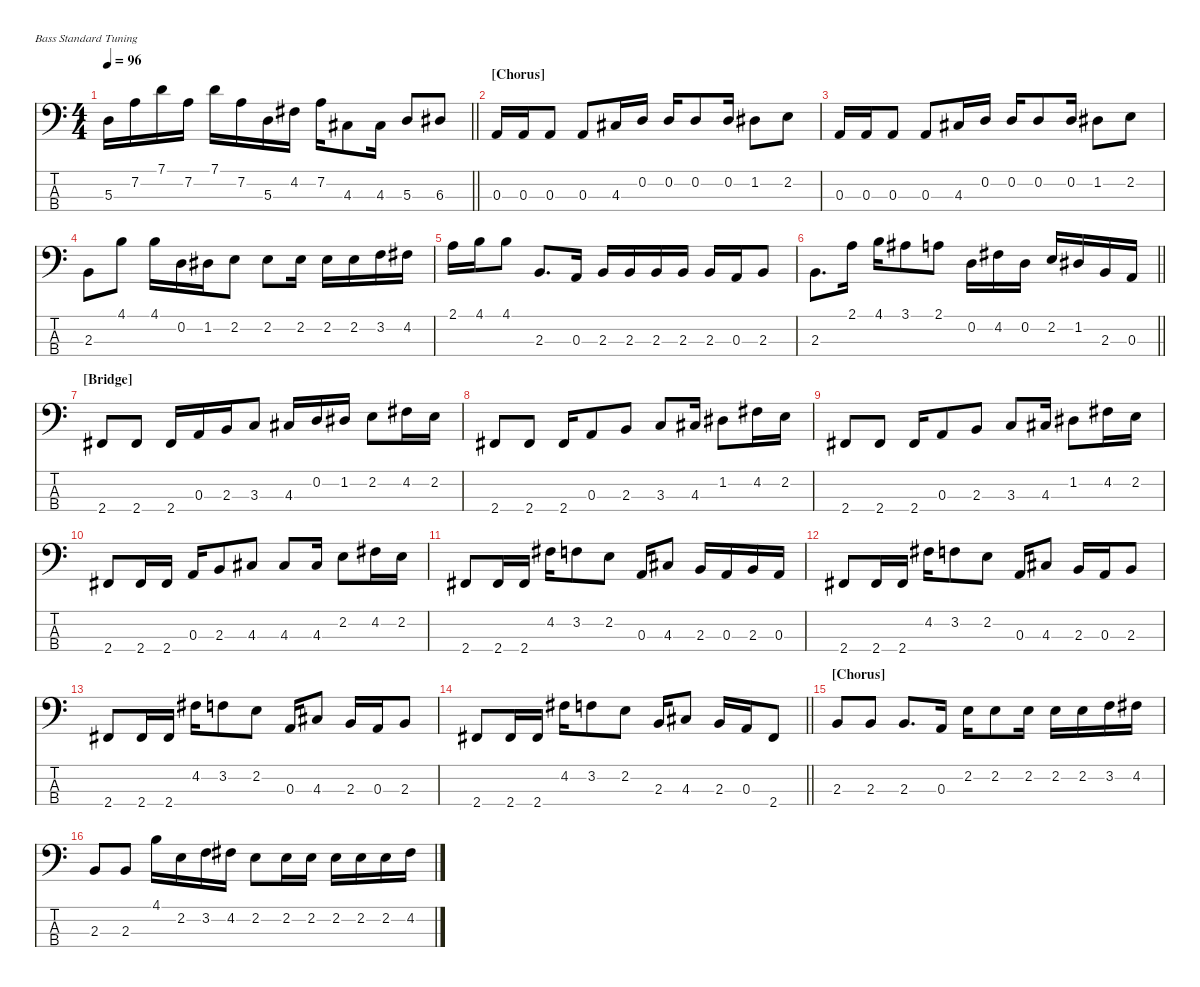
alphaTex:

\defaultSystemsLayout 4
\hideDynamics
\bracketExtendMode nobrackets
\singleTrackTrackNamePolicy hidden
\multiTrackTrackNamePolicy hidden
\firstSystemTrackNameMode fullname
\firstSystemTrackNameOrientation horizontal
\otherSystemsTrackNameOrientation horizontal
\track ("bass" "el.bs.") {instrument electricbassfinger}
\staff {score tabs}
\tuning (G2 D2 A1 E1)
\ts (4 4)
\tempo 96
\clef f4
\barLineRight lightlight
\ks c
5.3.16{dy ff beam Down} 7.2.16{beam Down} 7.1.16{beam Down} 7.2.16{beam Down} 7.1.16{beam Down} 7.2.16{beam Down} 5.3.16{beam Down} 4.2{acc #}.16{beam Down} 7.2.16{beam Down} 4.3{acc #}.8{beam Down} 4.3{acc #}.16{beam Down} 5.3.8{beam Up} 6.3{acc #}.8{beam Up} |
\section ("" "[Chorus]")
0.3.16{beam Up} 0.3.16{beam Up} 0.3.8{beam Up} 0.3.8{beam Up} 4.3{acc #}.16{beam Up} 0.2.16{beam Up} 0.2.16{beam Up} 0.2.8{beam Up} 0.2.16{beam Up} 1.2{acc #}.8{beam Down} 2.2.8{beam Down} |
0.3.16{beam Up} 0.3.16{beam Up} 0.3.8{beam Up} 0.3.8{beam Up} 4.3{acc #}.16{beam Up} 0.2.16{beam Up} 0.2.16{beam Up} 0.2.8{beam Up} 0.2.16{beam Up} 1.2{acc #}.8{beam Down} 2.2.8{beam Down} |
2.3.8{beam Down} 4.1.8{beam Down} 4.1.16{beam Down} 0.2.16{beam Down} 1.2{acc #}.16{beam Down} 2.2.8{beam Down} 2.2.8{beam Down} 2.2.16{beam Down} 2.2.16{beam Down} 2.2.16{beam Down} 3.2.16{beam Down} 4.2{acc #}.16{beam Down} |
2.1.16{beam Down} 4.1.16{beam Down} 4.1.8{beam Down} 2.3.8{d beam Up} 0.3.16{beam Up} 2.3.16{beam Up} 2.3.16{beam Up} 2.3.16{beam Up} 2.3.16{beam Up} 2.3.16{beam Up} 0.3.16{beam Up} 2.3.8{beam Up} |
\barLineRight lightlight
2.3.8{d beam Down} 2.1.16{beam Down} 4.1.16{beam Down} 3.1{acc #}.8{beam Down} 2.1.8{beam Down} 0.2.16{beam Down} 4.2{acc #}.16{beam Down} 0.2.16{beam Down} 2.2.16{beam Up} 1.2{acc #}.16{beam Up} 2.3.16{beam Up} 0.3.16{beam Up} |
\section ("" "[Bridge]")
2.4{acc #}.8{beam Up} 2.4{acc #}.8{beam Up} 2.4{acc #}.16{beam Up} 0.3.16{beam Up} 2.3.16{beam Up} 3.3.8{beam Up} 4.3{acc #}.16{beam Up} 0.2.16{beam Up} 1.2{acc #}.16{beam Up} 2.2.8{beam Down} 4.2{acc #}.16{beam Down} 2.2.16{beam Down} |
2.4{acc #}.8{beam Up} 2.4{acc #}.8{beam Up} 2.4{acc #}.16{beam Up} 0.3.8{beam Up} 2.3.8{beam Up} 3.3.8{beam Up} 4.3{acc #}.16{beam Up} 1.2{acc #}.8{beam Down} 4.2{acc #}.16{beam Down} 2.2.16{beam Down} |
2.4{acc #}.8{beam Up} 2.4{acc #}.8{beam Up} 2.4{acc #}.16{beam Up} 0.3.8{beam Up} 2.3.8{beam Up} 3.3.8{beam Up} 4.3{acc #}.16{beam Up} 1.2{acc #}.8{beam Down} 4.2{acc #}.16{beam Down} 2.2.16{beam Down} |
2.4{acc #}.8{beam Up} 2.4{acc #}.16{beam Up} 2.4{acc #}.16{beam Up} 0.3.16{beam Up} 2.3.8{beam Up} 4.3{acc #}.8{beam Up} 4.3{acc #}.8{beam Up} 4.3{acc #}.16{beam Up} 2.2.8{beam Down} 4.2{acc #}.16{beam Down} 2.2.16{beam Down} |
2.4{acc #}.8{beam Up} 2.4{acc #}.16{beam Up} 2.4{acc #}.16{beam Up} 4.2{acc #}.16{beam Down} 3.2.8{beam Down} 2.2.8{beam Down} 0.3.16{beam Up} 4.3{acc #}.8{beam Up} 2.3.16{beam Up} 0.3.16{beam Up} 2.3.16{beam Up} 0.3.16{beam Up} |
2.4{acc #}.8{beam Up} 2.4{acc #}.16{beam Up} 2.4{acc #}.16{beam Up} 4.2{acc #}.16{beam Down} 3.2.8{beam Down} 2.2.8{beam Down} 0.3.16{beam Up} 4.3{acc #}.8{beam Up} 2.3.16{beam Up} 0.3.16{beam Up} 2.3.8{beam Up} |
2.4{acc #}.8{beam Up} 2.4{acc #}.16{beam Up} 2.4{acc #}.16{beam Up} 4.2{acc #}.16{beam Down} 3.2.8{beam Down} 2.2.8{beam Down} 0.3.16{beam Up} 4.3{acc #}.8{beam Up} 2.3.16{beam Up} 0.3.16{beam Up} 2.3.8{beam Up} |
\barLineRight lightlight
2.4{acc #}.8{beam Up} 2.4{acc #}.16{beam Up} 2.4{acc #}.16{beam Up} 4.2{acc #}.16{beam Down} 3.2.8{beam Down} 2.2.8{beam Down} 2.3.16{beam Up} 4.3{acc #}.8{beam Up} 2.3.16{beam Up} 0.3.16{beam Up} 2.4{acc #}.8{beam Up} |
\section ("" "[Chorus]")
2.3.8{beam Up} 2.3.8{beam Up} 2.3.8{d beam Up} 0.3.16{beam Up} 2.2.16{beam Down} 2.2.8{beam Down} 2.2.16{beam Down} 2.2.16{beam Down} 2.2.16{beam Down} 3.2.16{beam Down} 4.2{acc #}.16{beam Down} |
2.3.8{beam Up} 2.3.8{beam Up} 4.1.16{beam Down} 2.2.16{beam Down} 3.2.16{beam Down} 4.2{acc #}.16{beam Down} 2.2.8{beam Down} 2.2.16{beam Down} 2.2.16{beam Down} 2.2.16{beam Down} 2.2.16{beam Down} 2.2.16{beam Down} 4.2{acc #}.16{beam Down}
